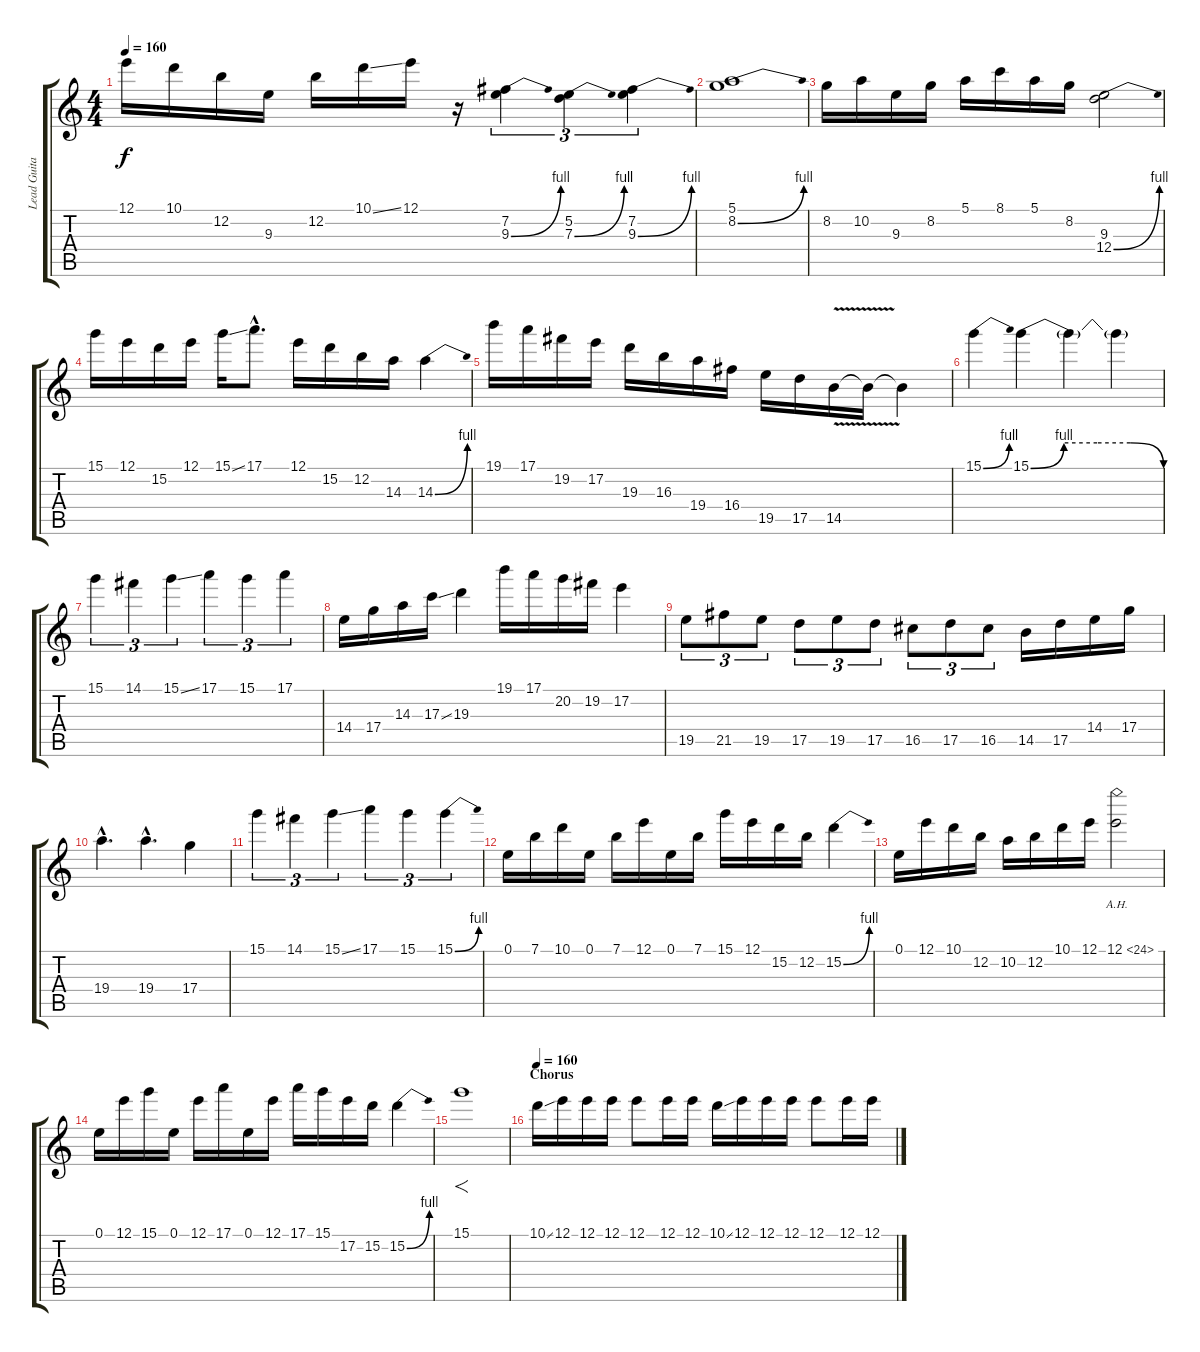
\track ("Lead Guitar" "Lead Guita") {instrument distortionguitar}
\staff {score tabs}
\tuning (E4 B3 G3 D3 A2 E2) {hide}
\ts (4 4)
\tempo 160
\clef g2
\ks c
12.1.16{dy f} 10.1.16 12.2.16 9.3.16 12.2.16 10.1{ss}.16 12.1.16 r.16 (7.2 9.3{be (bend 0 0 60 4)}).4{tu (3 2)} (5.2 7.3{be (bend 0 0 60 4)}).4{tu (3 2)} (7.2 9.3{be (bend 0 0 60 4)}).4{tu (3 2)} |
(5.1 8.2{be (bend 0 0 60 4)}).1 |
8.2.16 10.2.16 9.3.16 8.2.16 5.1.16 8.1.16 5.1.16 8.2.16 (9.3 12.4{be (bend 0 0 60 4)}).2 |
15.1.16 12.1.16 15.2.16 12.1.16 15.1{ss}.16 17.1{hac}.8{d} 12.1.16 15.2.16 12.2.16 14.3.16 14.3{be (bend 0 0 60 4)}.4{instrument guitarharmonics} |
19.1.16{instrument distortionguitar} 17.1.16 19.2.16 17.2.16 19.3.16 16.3.16 19.4.16 16.4.16 19.5.16 17.5.16 14.5{v}.16 14.5{t}.16 14.5{t}.4 |
15.1{be (bend 0 0 60 4)}.4 15.1{be (custom 0 0 15 4 30 4 45 4 60 0)}.4{instrument guitarharmonics} 15.1{t}.4 15.1{t}.4 |
15.1.4{tu (3 2) instrument distortionguitar} 14.1.4{tu (3 2)} 15.1{ss}.4{tu (3 2)} 17.1.4{tu (3 2)} 15.1.4{tu (3 2)} 17.1.4{tu (3 2)} |
14.4.16 17.4.16 14.3.16 17.3{ss}.16 19.3.4 19.1.16 17.1.16 20.2.16 19.2.16 17.2.4 |
19.5.8{tu (3 2)} 21.5.8{tu (3 2)} 19.5.8{tu (3 2)} 17.5.8{tu (3 2)} 19.5.8{tu (3 2)} 17.5.8{tu (3 2)} 16.5.8{tu (3 2)} 17.5.8{tu (3 2)} 16.5.8{tu (3 2)} 14.5.16 17.5.16 14.4.16 17.4.16 |
19.4{hac}.4{d} 19.4{hac}.4{d} 17.4.4 |
15.1.4{tu (3 2)} 14.1.4{tu (3 2)} 15.1{ss}.4{tu (3 2)} 17.1.4{tu (3 2)} 15.1.4{tu (3 2)} 15.1{be (bend 0 0 60 4)}.4{tu (3 2)} |
0.1.16 7.1.16 10.1.16 0.1.16 7.1.16 12.1.16 0.1.16 7.1.16 15.1.16 12.1.16 15.2.16 12.2.16 15.2{be (bend 0 0 60 4)}.4 |
0.1.16 12.1.16 10.1.16 12.2.16 10.2.16 12.2.16 10.1.16 12.1.16 12.1{ah 12}.2 |
0.1.16 12.1.16 15.1.16 0.1.16 12.1.16 17.1.16 0.1.16 12.1.16 17.1.16 15.1.16 17.2.16 15.2.16 15.2{be (bend 0 0 60 4)}.4 |
15.1.1{f} |
\section ("" "Chorus")
\tempo 160
10.1{ss}.16 12.1.16 12.1.16 12.1.16 12.1.8 12.1.16 12.1.16 10.1{ss}.16 12.1.16 12.1.16 12.1.16 12.1.8 12.1.16 12.1.16
